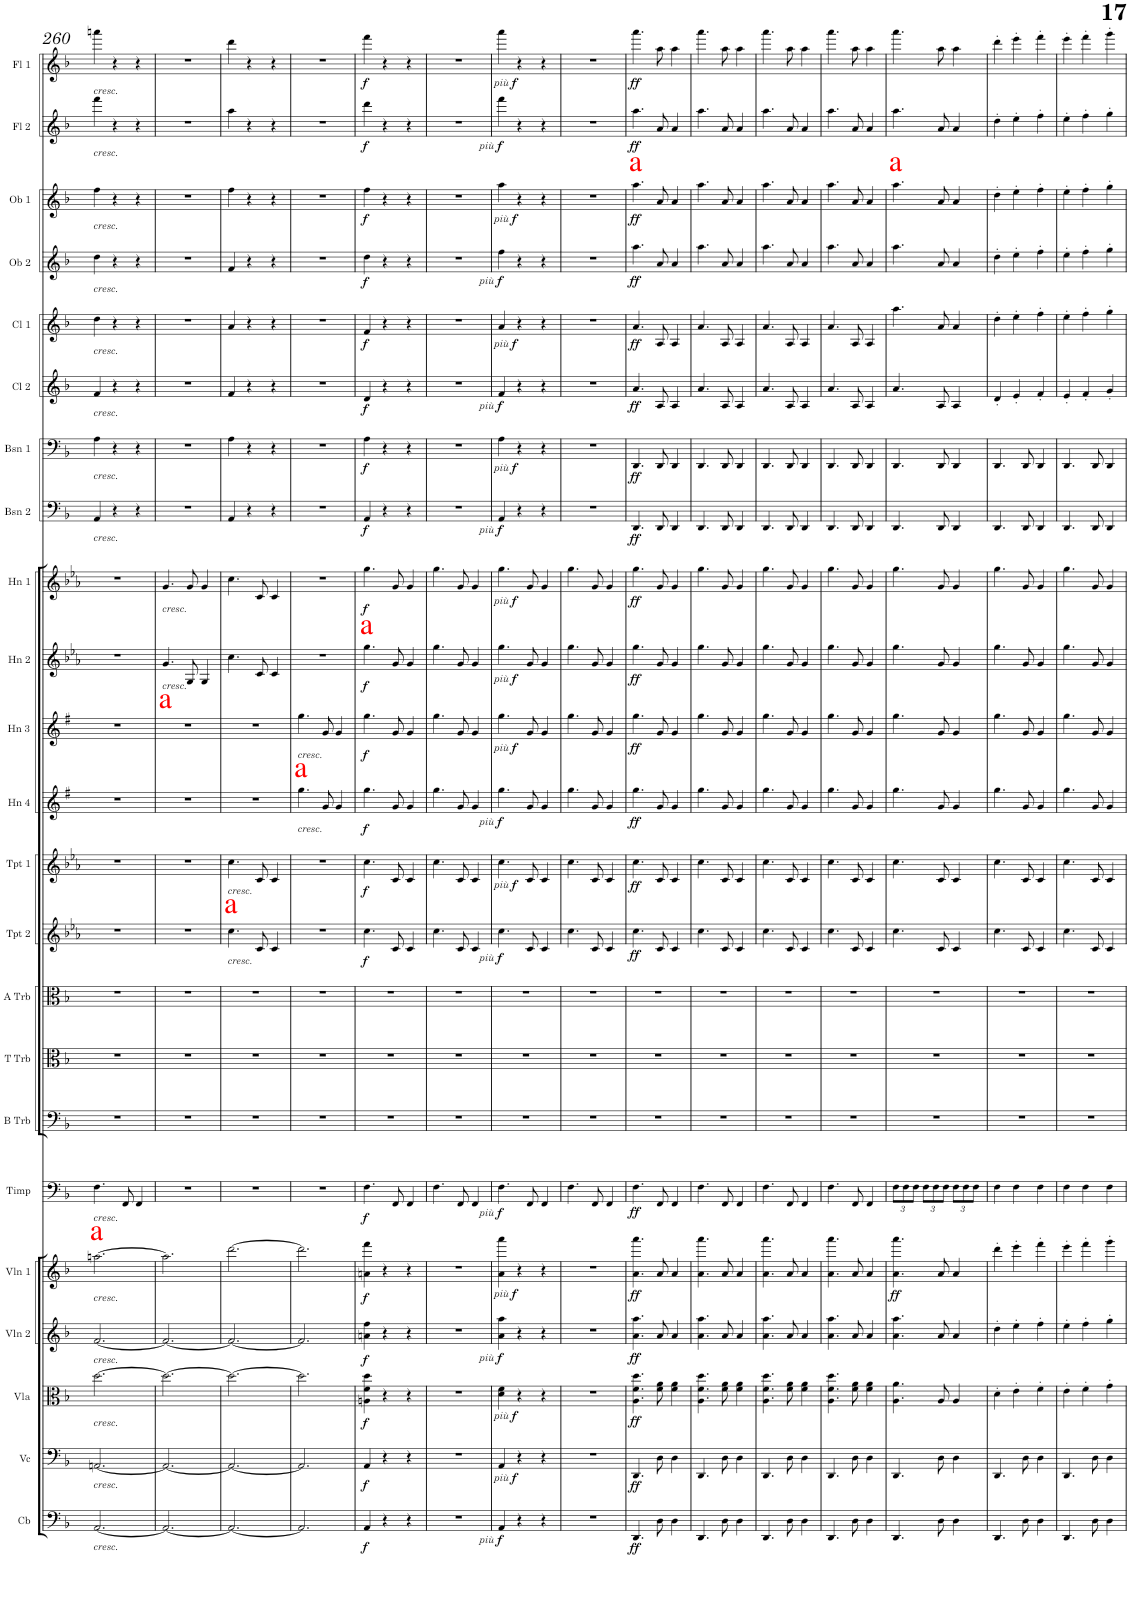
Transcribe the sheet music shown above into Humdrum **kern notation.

**kern	**dynam	**kern	**dynam	**kern	**dynam	**kern	**dynam	**kern	**dynam	**kern	**text	**dynam	**kern	**kern	**kern	**kern	**dynam	**kern	**text	**dynam	**kern	**dynam	**kern	**text	**dynam	**kern	**text	**dynam	**kern	**text	**dynam	**kern	**dynam	**kern	**dynam	**kern	**dynam	**kern	**dynam	**kern	**dynam	**kern	**dynam	**kern	**text	**dynam	**kern	**dynam
*part23	*part23	*part22	*part22	*part21	*part21	*part20	*part20	*part19	*part19	*part18	*part18	*part18	*part17	*part16	*part15	*part14	*part14	*part13	*part13	*part13	*part12	*part12	*part11	*part11	*part11	*part10	*part10	*part10	*part9	*part9	*part9	*part8	*part8	*part7	*part7	*part6	*part6	*part5	*part5	*part4	*part4	*part3	*part3	*part2	*part2	*part2	*part1	*part1
*staff23	*staff23	*staff22	*staff22	*staff21	*staff21	*staff20	*staff20	*staff19	*staff19	*staff18	*staff18	*staff18	*staff17	*staff16	*staff15	*staff14	*staff14	*staff13	*staff13	*staff13	*staff12	*staff12	*staff11	*staff11	*staff11	*staff10	*staff10	*staff10	*staff9	*staff9	*staff9	*staff8	*staff8	*staff7	*staff7	*staff6	*staff6	*staff5	*staff5	*staff4	*staff4	*staff3	*staff3	*staff2	*staff2	*staff2	*staff1	*staff1
*I"Contrabass	*	*I"Violoncello	*	*I"Viola	*	*I"Violin 2	*	*I"Violin 1	*	*I"F, F Timpani	*	*	*I"Bass Trombone	*I"Tenor Trombone	*I"Alto Trombone	*I"D Trumpet 2	*	*I"D Trumpet 1	*	*	*I"Bb (basso) Horn 4	*	*I"Bb (basso) Horn 3	*	*	*I"D Horn 2	*	*	*I"D Horn 1	*	*	*I"Bassoon 2	*	*I"Bassoon 1	*	*I"C Clarinet 2	*	*I"C Clarinet 1	*	*I"Oboe 2	*	*I"Oboe 1	*	*I"Flute 2	*	*	*I"Flute 1	*
*I'Cb	*	*I'Vc	*	*I'Vla	*	*I'Vln 2	*	*I'Vln 1	*	*I'Timp	*	*	*I'B Trb	*I'T Trb	*I'A Trb	*I'Tpt 2	*	*I'Tpt 1	*	*	*I'Hn 4	*	*I'Hn 3	*	*	*I'Hn 2	*	*	*I'Hn 1	*	*	*I'Bsn 2	*	*I'Bsn 1	*	*I'Cl 2	*	*I'Cl 1	*	*I'Ob 2	*	*I'Ob 1	*	*I'Fl 2	*	*	*I'Fl 1	*
!!LO:PB:g=z
*clefF4	*	*clefF4	*	*clefC3	*	*clefG2	*	*clefG2	*	*clefF4	*	*	*clefF4	*clefC3	*clefC3	*clefG2	*	*clefG2	*	*	*clefG2	*	*clefG2	*	*	*clefG2	*	*	*clefG2	*	*	*clefF4	*	*clefF4	*	*clefG2	*	*clefG2	*	*clefG2	*	*clefG2	*	*clefG2	*	*	*clefG2	*
*Trd7c12	*	*	*	*	*	*	*	*	*	*	*	*	*	*	*	*Trd-1c-2	*	*Trd-1c-2	*	*	*Trd8c14	*	*Trd8c14	*	*	*Trd6c10	*	*	*Trd6c10	*	*	*	*	*	*	*Trd1c2	*	*Trd1c2	*	*	*	*	*	*	*	*	*	*
*k[b-]	*	*k[b-]	*	*k[b-]	*	*k[b-]	*	*k[b-]	*	*k[b-]	*	*	*k[b-]	*k[b-]	*k[b-]	*k[b-e-a-]	*	*k[b-e-a-]	*	*	*k[f#]	*	*k[f#]	*	*	*k[b-e-a-]	*	*	*k[b-e-a-]	*	*	*k[b-]	*	*k[b-]	*	*k[b-]	*	*k[b-]	*	*k[b-]	*	*k[b-]	*	*k[b-]	*	*	*k[b-]	*
*M3/4	*	*M3/4	*	*M3/4	*	*M3/4	*	*M3/4	*	*M3/4	*	*	*M3/4	*M3/4	*M3/4	*M3/4	*	*M3/4	*	*	*M3/4	*	*M3/4	*	*	*M3/4	*	*	*M3/4	*	*	*M3/4	*	*M3/4	*	*M3/4	*	*M3/4	*	*M3/4	*	*M3/4	*	*M3/4	*	*	*M3/4	*
=260	=260	=260	=260	=260	=260	=260	=260	=260	=260	=260	=260	=260	=260	=260	=260	=260	=260	=260	=260	=260	=260	=260	=260	=260	=260	=260	=260	=260	=260	=260	=260	=260	=260	=260	=260	=260	=260	=260	=260	=260	=260	=260	=260	=260	=260	=260	=260	=260
!	!	!	!	!	!	!	!	!	!	!	!	!	!	!	!	!	!	!	!	!	!	!	!	!	!	!	!	!	!	!	!	!	!	!	!	!	!	!	!	!	!	!	!	!	!	!	!LO:TX:b:i:t=cresc.	!
!	!	!	!	!	!	!	!	!	!	!	!	!	!	!	!	!	!	!	!	!	!	!	!	!	!	!	!	!	!	!	!	!	!	!	!	!	!	!	!	!	!	!	!	!LO:TX:b:i:t=cresc.	!	!	!	!
!	!	!	!	!	!	!	!	!	!	!	!	!	!	!	!	!	!	!	!	!	!	!	!	!	!	!	!	!	!	!	!	!	!	!	!	!	!	!	!	!	!	!LO:TX:b:i:t=cresc.	!	!	!	!	!	!
!	!	!	!	!	!	!	!	!	!	!	!	!	!	!	!	!	!	!	!	!	!	!	!	!	!	!	!	!	!	!	!	!	!	!	!	!	!	!	!	!LO:TX:b:i:t=cresc.	!	!	!	!	!	!	!	!
!	!	!	!	!	!	!	!	!	!	!	!	!	!	!	!	!	!	!	!	!	!	!	!	!	!	!	!	!	!	!	!	!	!	!	!	!	!	!LO:TX:b:i:t=cresc.	!	!	!	!	!	!	!	!	!	!
!	!	!	!	!	!	!	!	!	!	!	!	!	!	!	!	!	!	!	!	!	!	!	!	!	!	!	!	!	!	!	!	!	!	!	!	!LO:TX:b:i:t=cresc.	!	!	!	!	!	!	!	!	!	!	!	!
!	!	!	!	!	!	!	!	!	!	!	!	!	!	!	!	!	!	!	!	!	!	!	!	!	!	!	!	!	!	!	!	!	!	!LO:TX:b:i:t=cresc.	!	!	!	!	!	!	!	!	!	!	!	!	!	!
!	!	!	!	!	!	!	!	!	!	!	!	!	!	!	!	!	!	!	!	!	!	!	!	!	!	!	!	!	!	!	!	!LO:TX:b:i:t=cresc.	!	!	!	!	!	!	!	!	!	!	!	!	!	!	!	!
!	!	!	!	!	!	!	!	!	!	!LO:TX:b:i:t=cresc.	!	!	!	!	!	!	!	!	!	!	!	!	!	!	!	!	!	!	!	!	!	!	!	!	!	!	!	!	!	!	!	!	!	!	!	!	!	!
!	!	!	!	!	!	!	!	!LO:TX:b:i:t=cresc.	!	!	!	!	!	!	!	!	!	!	!	!	!	!	!	!	!	!	!	!	!	!	!	!	!	!	!	!	!	!	!	!	!	!	!	!	!	!	!	!
!	!	!	!	!	!	!LO:TX:b:i:t=cresc.	!	!	!	!	!	!	!	!	!	!	!	!	!	!	!	!	!	!	!	!	!	!	!	!	!	!	!	!	!	!	!	!	!	!	!	!	!	!	!	!	!	!
!	!	!	!	!LO:TX:b:i:t=cresc.	!	!	!	!	!	!	!	!	!	!	!	!	!	!	!	!	!	!	!	!	!	!	!	!	!	!	!	!	!	!	!	!	!	!	!	!	!	!	!	!	!	!	!	!
!	!	!LO:TX:b:i:t=cresc.	!	!	!	!	!	!	!	!	!	!	!	!	!	!	!	!	!	!	!	!	!	!	!	!	!	!	!	!	!	!	!	!	!	!	!	!	!	!	!	!	!	!	!	!	!	!
!LO:TX:b:i:t=cresc.	!	!	!	!	!	!	!	!	!	!	!	!	!	!	!	!	!	!	!	!	!	!	!	!	!	!	!	!	!	!	!	!	!	!	!	!	!	!	!	!	!	!	!	!	!	!	!	!
!	!	!	!	!	!	!	!	!	!	!	!LO:LY:b:color=#FF0000	!	!	!	!	!	!	!	!	!	!	!	!	!	!	!	!	!	!	!	!	!	!	!	!	!	!	!	!	!	!	!	!	!	!	!	!	!
[2.AA/	.	[2.AAn/	.	[2.dd\	.	[2.f/	.	[2.aan\	.	4.F\	a	.	2.r	2.r	2.r	2.r	.	2.r	.	.	2.r	.	2.r	.	.	2.r	.	.	2.r	.	.	4AA/	.	4A\	.	4f/	.	4dd\	.	4dd\	.	4ff\	.	4fff\	.	.	4aaan\	.
.	.	.	.	.	.	.	.	.	.	.	.	.	.	.	.	.	.	.	.	.	.	.	.	.	.	.	.	.	.	.	.	4r	.	4r	.	4r	.	4r	.	4r	.	4r	.	4r	.	.	4r	.
.	.	.	.	.	.	.	.	.	.	8FF/	.	.	.	.	.	.	.	.	.	.	.	.	.	.	.	.	.	.	.	.	.	.	.	.	.	.	.	.	.	.	.	.	.	.	.	.	.	.
.	.	.	.	.	.	.	.	.	.	4FF/	.	.	.	.	.	.	.	.	.	.	.	.	.	.	.	.	.	.	.	.	.	4r	.	4r	.	4r	.	4r	.	4r	.	4r	.	4r	.	.	4r	.
=261	=261	=261	=261	=261	=261	=261	=261	=261	=261	=261	=261	=261	=261	=261	=261	=261	=261	=261	=261	=261	=261	=261	=261	=261	=261	=261	=261	=261	=261	=261	=261	=261	=261	=261	=261	=261	=261	=261	=261	=261	=261	=261	=261	=261	=261	=261	=261	=261
!	!	!	!	!	!	!	!	!	!	!	!	!	!	!	!	!	!	!	!	!	!	!	!	!	!	!	!	!	!LO:TX:b:i:t=cresc.	!	!	!	!	!	!	!	!	!	!	!	!	!	!	!	!	!	!	!
!	!	!	!	!	!	!	!	!	!	!	!	!	!	!	!	!	!	!	!	!	!	!	!	!	!	!LO:TX:b:i:t=cresc.	!	!	!	!	!	!	!	!	!	!	!	!	!	!	!	!	!	!	!	!	!	!
!	!	!	!	!	!	!	!	!	!	!	!	!	!	!	!	!	!	!	!	!	!	!	!	!	!	!	!LO:LY:b:color=#FF0000	!	!	!	!	!	!	!	!	!	!	!	!	!	!	!	!	!	!	!	!	!
2.AA/_	.	2.AA/_	.	2.dd\_	.	2.f/_	.	2.aa\]	.	2.r	.	.	2.r	2.r	2.r	2.r	.	2.r	.	.	2.r	.	2.r	.	.	4.g/	a	.	4.g/	.	.	2.r	.	2.r	.	2.r	.	2.r	.	2.r	.	2.r	.	2.r	.	.	2.r	.
.	.	.	.	.	.	.	.	.	.	.	.	.	.	.	.	.	.	.	.	.	.	.	.	.	.	8G/	.	.	8g/	.	.	.	.	.	.	.	.	.	.	.	.	.	.	.	.	.	.	.
.	.	.	.	.	.	.	.	.	.	.	.	.	.	.	.	.	.	.	.	.	.	.	.	.	.	4G/	.	.	4g/	.	.	.	.	.	.	.	.	.	.	.	.	.	.	.	.	.	.	.
=262	=262	=262	=262	=262	=262	=262	=262	=262	=262	=262	=262	=262	=262	=262	=262	=262	=262	=262	=262	=262	=262	=262	=262	=262	=262	=262	=262	=262	=262	=262	=262	=262	=262	=262	=262	=262	=262	=262	=262	=262	=262	=262	=262	=262	=262	=262	=262	=262
!	!	!	!	!	!	!	!	!	!	!	!	!	!	!	!	!	!	!LO:TX:b:i:t=cresc.	!	!	!	!	!	!	!	!	!	!	!	!	!	!	!	!	!	!	!	!	!	!	!	!	!	!	!	!	!	!
!	!	!	!	!	!	!	!	!	!	!	!	!	!	!	!	!LO:TX:b:i:t=cresc.	!	!	!	!	!	!	!	!	!	!	!	!	!	!	!	!	!	!	!	!	!	!	!	!	!	!	!	!	!	!	!	!
!	!	!	!	!	!	!	!	!	!	!	!	!	!	!	!	!	!	!	!LO:LY:b:color=#FF0000	!	!	!	!	!	!	!	!	!	!	!	!	!	!	!	!	!	!	!	!	!	!	!	!	!	!	!	!	!
2.AA/_	.	2.AA/_	.	2.dd\_	.	2.f/_	.	[2.ddd\	.	2.r	.	.	2.r	2.r	2.r	4.cc\	.	4.cc\	a	.	2.r	.	2.r	.	.	4.cc\	.	.	4.cc\	.	.	4AA/	.	4A\	.	4f/	.	4a/	.	4f/	.	4ff\	.	4aa\	.	.	4ddd\	.
.	.	.	.	.	.	.	.	.	.	.	.	.	.	.	.	.	.	.	.	.	.	.	.	.	.	.	.	.	.	.	.	4r	.	4r	.	4r	.	4r	.	4r	.	4r	.	4r	.	.	4r	.
.	.	.	.	.	.	.	.	.	.	.	.	.	.	.	.	8c/	.	8c/	.	.	.	.	.	.	.	8c/	.	.	8c/	.	.	.	.	.	.	.	.	.	.	.	.	.	.	.	.	.	.	.
.	.	.	.	.	.	.	.	.	.	.	.	.	.	.	.	4c/	.	4c/	.	.	.	.	.	.	.	4c/	.	.	4c/	.	.	4r	.	4r	.	4r	.	4r	.	4r	.	4r	.	4r	.	.	4r	.
=263	=263	=263	=263	=263	=263	=263	=263	=263	=263	=263	=263	=263	=263	=263	=263	=263	=263	=263	=263	=263	=263	=263	=263	=263	=263	=263	=263	=263	=263	=263	=263	=263	=263	=263	=263	=263	=263	=263	=263	=263	=263	=263	=263	=263	=263	=263	=263	=263
!	!	!	!	!	!	!	!	!	!	!	!	!	!	!	!	!	!	!	!	!	!	!	!LO:TX:b:i:t=cresc.	!	!	!	!	!	!	!	!	!	!	!	!	!	!	!	!	!	!	!	!	!	!	!	!	!
!	!	!	!	!	!	!	!	!	!	!	!	!	!	!	!	!	!	!	!	!	!LO:TX:b:i:t=cresc.	!	!	!	!	!	!	!	!	!	!	!	!	!	!	!	!	!	!	!	!	!	!	!	!	!	!	!
!	!	!	!	!	!	!	!	!	!	!	!	!	!	!	!	!	!	!	!	!	!	!	!	!LO:LY:b:color=#FF0000	!	!	!	!	!	!	!	!	!	!	!	!	!	!	!	!	!	!	!	!	!	!	!	!
2.AA/]	.	2.AA/]	.	2.dd\]	.	2.f/]	.	2.ddd\]	.	2.r	.	.	2.r	2.r	2.r	2.r	.	2.r	.	.	4.gg\	.	4.gg\	a	.	2.r	.	.	2.r	.	.	2.r	.	2.r	.	2.r	.	2.r	.	2.r	.	2.r	.	2.r	.	.	2.r	.
.	.	.	.	.	.	.	.	.	.	.	.	.	.	.	.	.	.	.	.	.	8g/	.	8g/	.	.	.	.	.	.	.	.	.	.	.	.	.	.	.	.	.	.	.	.	.	.	.	.	.
.	.	.	.	.	.	.	.	.	.	.	.	.	.	.	.	.	.	.	.	.	4g/	.	4g/	.	.	.	.	.	.	.	.	.	.	.	.	.	.	.	.	.	.	.	.	.	.	.	.	.
=264	=264	=264	=264	=264	=264	=264	=264	=264	=264	=264	=264	=264	=264	=264	=264	=264	=264	=264	=264	=264	=264	=264	=264	=264	=264	=264	=264	=264	=264	=264	=264	=264	=264	=264	=264	=264	=264	=264	=264	=264	=264	=264	=264	=264	=264	=264	=264	=264
!	!LO:DY:b	!	!LO:DY:b	!	!LO:DY:b	!	!LO:DY:b	!	!LO:DY:b	!	!	!LO:DY:b	!	!	!	!	!LO:DY:b	!	!	!LO:DY:b	!	!LO:DY:b	!	!	!LO:DY:b	!	!	!LO:DY:b	!	!LO:LY:b:color=#FF0000	!LO:DY:b	!	!LO:DY:b	!	!LO:DY:b	!	!LO:DY:b	!	!LO:DY:b	!	!LO:DY:b	!	!LO:DY:b	!	!	!LO:DY:b	!	!LO:DY:b
4AA/	f	4AA/	f	4An\ 4f\ 4dd\	f	4an\ 4ff\	f	4an\ 4fff\	f	4.F\	.	f	2.r	2.r	2.r	4.cc\	f	4.cc\	.	f	4.gg\	f	4.gg\	.	f	4.gg\	.	f	4.gg\	a	f	4AA/	f	4A\	f	4d/	f	4f/	f	4dd\	f	4ff\	f	4ddd\	.	f	4fff\	f
4r	.	4r	.	4r	.	4r	.	4r	.	.	.	.	.	.	.	.	.	.	.	.	.	.	.	.	.	.	.	.	.	.	.	4r	.	4r	.	4r	.	4r	.	4r	.	4r	.	4r	.	.	4r	.
.	.	.	.	.	.	.	.	.	.	8FF/	.	.	.	.	.	8c/	.	8c/	.	.	8g/	.	8g/	.	.	8g/	.	.	8g/	.	.	.	.	.	.	.	.	.	.	.	.	.	.	.	.	.	.	.
4r	.	4r	.	4r	.	4r	.	4r	.	4FF/	.	.	.	.	.	4c/	.	4c/	.	.	4g/	.	4g/	.	.	4g/	.	.	4g/	.	.	4r	.	4r	.	4r	.	4r	.	4r	.	4r	.	4r	.	.	4r	.
=265	=265	=265	=265	=265	=265	=265	=265	=265	=265	=265	=265	=265	=265	=265	=265	=265	=265	=265	=265	=265	=265	=265	=265	=265	=265	=265	=265	=265	=265	=265	=265	=265	=265	=265	=265	=265	=265	=265	=265	=265	=265	=265	=265	=265	=265	=265	=265	=265
2.r	.	2.r	.	2.r	.	2.r	.	2.r	.	4.F\	.	.	2.r	2.r	2.r	4.cc\	.	4.cc\	.	.	4.gg\	.	4.gg\	.	.	4.gg\	.	.	4.gg\	.	.	2.r	.	2.r	.	2.r	.	2.r	.	2.r	.	2.r	.	2.r	.	.	2.r	.
.	.	.	.	.	.	.	.	.	.	8FF/	.	.	.	.	.	8c/	.	8c/	.	.	8g/	.	8g/	.	.	8g/	.	.	8g/	.	.	.	.	.	.	.	.	.	.	.	.	.	.	.	.	.	.	.
.	.	.	.	.	.	.	.	.	.	4FF/	.	.	.	.	.	4c/	.	4c/	.	.	4g/	.	4g/	.	.	4g/	.	.	4g/	.	.	.	.	.	.	.	.	.	.	.	.	.	.	.	.	.	.	.
=266	=266	=266	=266	=266	=266	=266	=266	=266	=266	=266	=266	=266	=266	=266	=266	=266	=266	=266	=266	=266	=266	=266	=266	=266	=266	=266	=266	=266	=266	=266	=266	=266	=266	=266	=266	=266	=266	=266	=266	=266	=266	=266	=266	=266	=266	=266	=266	=266
!	!LO:DY:b	!	!	!	!	!	!	!	!	!	!	!	!	!	!	!	!	!	!	!	!	!	!	!	!	!	!	!	!	!	!	!	!	!	!	!	!	!	!	!	!	!	!	!	!	!	!	!
!	!LO:DY:n=1:b	!	!LO:DY:b	!	!	!	!	!	!	!	!	!	!	!	!	!	!	!	!	!	!	!	!	!	!	!	!	!	!	!	!	!	!	!	!	!	!	!	!	!	!	!	!	!	!	!	!	!
!	!	!	!LO:DY:n=1:b	!	!LO:DY:b	!	!	!	!	!	!	!	!	!	!	!	!	!	!	!	!	!	!	!	!	!	!	!	!	!	!	!	!	!	!	!	!	!	!	!	!	!	!	!	!	!	!	!
!	!	!	!	!	!LO:DY:n=1:b	!	!LO:DY:b	!	!	!	!	!	!	!	!	!	!	!	!	!	!	!	!	!	!	!	!	!	!	!	!	!	!	!	!	!	!	!	!	!	!	!	!	!	!	!	!	!
!	!	!	!	!	!	!	!LO:DY:n=1:b	!	!LO:DY:b	!	!	!	!	!	!	!	!	!	!	!	!	!	!	!	!	!	!	!	!	!	!	!	!	!	!	!	!	!	!	!	!	!	!	!	!	!	!	!
!	!	!	!	!	!	!	!	!	!LO:DY:n=1:b	!	!	!LO:DY:b	!	!	!	!	!	!	!	!	!	!	!	!	!	!	!	!	!	!	!	!	!	!	!	!	!	!	!	!	!	!	!	!	!	!	!	!
!	!	!	!	!	!	!	!	!	!	!	!	!LO:DY:n=1:b	!	!	!	!	!LO:DY:b	!	!	!	!	!	!	!	!	!	!	!	!	!	!	!	!	!	!	!	!	!	!	!	!	!	!	!	!	!	!	!
!	!	!	!	!	!	!	!	!	!	!	!	!	!	!	!	!	!LO:DY:n=1:b	!	!	!LO:DY:b	!	!	!	!	!	!	!	!	!	!	!	!	!	!	!	!	!	!	!	!	!	!	!	!	!	!	!	!
!	!	!	!	!	!	!	!	!	!	!	!	!	!	!	!	!	!	!	!	!LO:DY:n=1:b	!	!LO:DY:b	!	!	!	!	!	!	!	!	!	!	!	!	!	!	!	!	!	!	!	!	!	!	!	!	!	!
!	!	!	!	!	!	!	!	!	!	!	!	!	!	!	!	!	!	!	!	!	!	!LO:DY:n=1:b	!	!	!LO:DY:b	!	!	!	!	!	!	!	!	!	!	!	!	!	!	!	!	!	!	!	!	!	!	!
!	!	!	!	!	!	!	!	!	!	!	!	!	!	!	!	!	!	!	!	!	!	!	!	!	!LO:DY:n=1:b	!	!	!LO:DY:b	!	!	!	!	!	!	!	!	!	!	!	!	!	!	!	!	!	!	!	!
!	!	!	!	!	!	!	!	!	!	!	!	!	!	!	!	!	!	!	!	!	!	!	!	!	!	!	!	!LO:DY:n=1:b	!	!	!LO:DY:b	!	!	!	!	!	!	!	!	!	!	!	!	!	!	!	!	!
!	!	!	!	!	!	!	!	!	!	!	!	!	!	!	!	!	!	!	!	!	!	!	!	!	!	!	!	!	!	!	!LO:DY:n=1:b	!	!LO:DY:b	!	!	!	!	!	!	!	!	!	!	!	!	!	!	!
!	!	!	!	!	!	!	!	!	!	!	!	!	!	!	!	!	!	!	!	!	!	!	!	!	!	!	!	!	!	!	!	!	!LO:DY:n=1:b	!	!LO:DY:b	!	!	!	!	!	!	!	!	!	!	!	!	!
!	!	!	!	!	!	!	!	!	!	!	!	!	!	!	!	!	!	!	!	!	!	!	!	!	!	!	!	!	!	!	!	!	!	!	!LO:DY:n=1:b	!	!LO:DY:b	!	!	!	!	!	!	!	!	!	!	!
!	!	!	!	!	!	!	!	!	!	!	!	!	!	!	!	!	!	!	!	!	!	!	!	!	!	!	!	!	!	!	!	!	!	!	!	!	!LO:DY:n=1:b	!	!LO:DY:b	!	!	!	!	!	!	!	!	!
!	!	!	!	!	!	!	!	!	!	!	!	!	!	!	!	!	!	!	!	!	!	!	!	!	!	!	!	!	!	!	!	!	!	!	!	!	!	!	!LO:DY:n=1:b	!	!LO:DY:b	!	!	!	!	!	!	!
!	!	!	!	!	!	!	!	!	!	!	!	!	!	!	!	!	!	!	!	!	!	!	!	!	!	!	!	!	!	!	!	!	!	!	!	!	!	!	!	!	!LO:DY:n=1:b	!	!LO:DY:b	!	!	!	!	!
!	!	!	!	!	!	!	!	!	!	!	!	!	!	!	!	!	!	!	!	!	!	!	!	!	!	!	!	!	!	!	!	!	!	!	!	!	!	!	!	!	!	!	!LO:DY:n=1:b	!	!	!LO:DY:b	!	!
!	!	!	!	!	!	!	!	!	!	!	!	!	!	!	!	!	!	!	!	!	!	!	!	!	!	!	!	!	!	!	!	!	!	!	!	!	!	!	!	!	!	!	!	!	!	!LO:DY:n=1:b	!	!LO:DY:b
!	!	!	!	!	!	!	!	!	!	!	!	!	!	!	!	!	!	!	!	!	!	!	!	!	!	!	!	!	!	!	!	!	!	!	!	!	!	!	!	!	!	!	!	!	!	!	!	!LO:DY:n=1:b
4AA/	other-dynamics f	4AA/	other-dynamics f	4d\ 4f\	other-dynamics f	4a\ 4aa\	other-dynamics f	4a\ 4aaa\	other-dynamics f	4.F\	.	other-dynamics f	2.r	2.r	2.r	4.cc\	other-dynamics f	4.cc\	.	other-dynamics f	4.gg\	other-dynamics f	4.gg\	.	other-dynamics f	4.gg\	.	other-dynamics f	4.gg\	.	other-dynamics f	4AA/	other-dynamics f	4A\	other-dynamics f	4f/	other-dynamics f	4a/	other-dynamics f	4ff\	other-dynamics f	4aa\	other-dynamics f	4fff\	.	other-dynamics f	4aaa\	other-dynamics f
4r	.	4r	.	4r	.	4r	.	4r	.	.	.	.	.	.	.	.	.	.	.	.	.	.	.	.	.	.	.	.	.	.	.	4r	.	4r	.	4r	.	4r	.	4r	.	4r	.	4r	.	.	4r	.
.	.	.	.	.	.	.	.	.	.	8FF/	.	.	.	.	.	8c/	.	8c/	.	.	8g/	.	8g/	.	.	8g/	.	.	8g/	.	.	.	.	.	.	.	.	.	.	.	.	.	.	.	.	.	.	.
4r	.	4r	.	4r	.	4r	.	4r	.	4FF/	.	.	.	.	.	4c/	.	4c/	.	.	4g/	.	4g/	.	.	4g/	.	.	4g/	.	.	4r	.	4r	.	4r	.	4r	.	4r	.	4r	.	4r	.	.	4r	.
=267	=267	=267	=267	=267	=267	=267	=267	=267	=267	=267	=267	=267	=267	=267	=267	=267	=267	=267	=267	=267	=267	=267	=267	=267	=267	=267	=267	=267	=267	=267	=267	=267	=267	=267	=267	=267	=267	=267	=267	=267	=267	=267	=267	=267	=267	=267	=267	=267
2.r	.	2.r	.	2.r	.	2.r	.	2.r	.	4.F\	.	.	2.r	2.r	2.r	4.cc\	.	4.cc\	.	.	4.gg\	.	4.gg\	.	.	4.gg\	.	.	4.gg\	.	.	2.r	.	2.r	.	2.r	.	2.r	.	2.r	.	2.r	.	2.r	.	.	2.r	.
.	.	.	.	.	.	.	.	.	.	8FF/	.	.	.	.	.	8c/	.	8c/	.	.	8g/	.	8g/	.	.	8g/	.	.	8g/	.	.	.	.	.	.	.	.	.	.	.	.	.	.	.	.	.	.	.
.	.	.	.	.	.	.	.	.	.	4FF/	.	.	.	.	.	4c/	.	4c/	.	.	4g/	.	4g/	.	.	4g/	.	.	4g/	.	.	.	.	.	.	.	.	.	.	.	.	.	.	.	.	.	.	.
=268	=268	=268	=268	=268	=268	=268	=268	=268	=268	=268	=268	=268	=268	=268	=268	=268	=268	=268	=268	=268	=268	=268	=268	=268	=268	=268	=268	=268	=268	=268	=268	=268	=268	=268	=268	=268	=268	=268	=268	=268	=268	=268	=268	=268	=268	=268	=268	=268
!	!LO:DY:b	!	!LO:DY:b	!	!LO:DY:b	!	!LO:DY:b	!	!LO:DY:b	!	!	!LO:DY:b	!	!	!	!	!LO:DY:b	!	!	!LO:DY:b	!	!LO:DY:b	!	!	!LO:DY:b	!	!	!LO:DY:b	!	!	!LO:DY:b	!	!LO:DY:b	!	!LO:DY:b	!	!LO:DY:b	!	!LO:DY:b	!	!LO:DY:b	!	!LO:DY:b	!	!LO:LY:b:color=#FF0000	!LO:DY:b	!	!LO:DY:b
4.DD/	ff	4.DD/	ff	4.A\ 4.f\ 4.dd\	ff	4.a\ 4.aa\	ff	4.a\ 4.aaa\	ff	4.F\	.	ff	2.r	2.r	2.r	4.cc\	ff	4.cc\	.	ff	4.gg\	ff	4.gg\	.	ff	4.gg\	.	ff	4.gg\	.	ff	4.DD/	ff	4.DD/	ff	4.a/	ff	4.a/	ff	4.aa\	ff	4.aa\	ff	4.aa\	a	ff	4.aaa\	ff
8D\	.	8D\	.	8f\ 8a\	.	8a/	.	8a/	.	8FF/	.	.	.	.	.	8c/	.	8c/	.	.	8g/	.	8g/	.	.	8g/	.	.	8g/	.	.	8DD/	.	8DD/	.	8A/	.	8A/	.	8a/	.	8a/	.	8a/	.	.	8aa\	.
4D\	.	4D\	.	4f\ 4a\	.	4a/	.	4a/	.	4FF/	.	.	.	.	.	4c/	.	4c/	.	.	4g/	.	4g/	.	.	4g/	.	.	4g/	.	.	4DD/	.	4DD/	.	4A/	.	4A/	.	4a/	.	4a/	.	4a/	.	.	4aa\	.
=269	=269	=269	=269	=269	=269	=269	=269	=269	=269	=269	=269	=269	=269	=269	=269	=269	=269	=269	=269	=269	=269	=269	=269	=269	=269	=269	=269	=269	=269	=269	=269	=269	=269	=269	=269	=269	=269	=269	=269	=269	=269	=269	=269	=269	=269	=269	=269	=269
4.DD/	.	4.DD/	.	4.A\ 4.f\ 4.dd\	.	4.a\ 4.aa\	.	4.a\ 4.aaa\	.	4.F\	.	.	2.r	2.r	2.r	4.cc\	.	4.cc\	.	.	4.gg\	.	4.gg\	.	.	4.gg\	.	.	4.gg\	.	.	4.DD/	.	4.DD/	.	4.a/	.	4.a/	.	4.aa\	.	4.aa\	.	4.aa\	.	.	4.aaa\	.
8D\	.	8D\	.	8f\ 8a\	.	8a/	.	8a/	.	8FF/	.	.	.	.	.	8c/	.	8c/	.	.	8g/	.	8g/	.	.	8g/	.	.	8g/	.	.	8DD/	.	8DD/	.	8A/	.	8A/	.	8a/	.	8a/	.	8a/	.	.	8aa\	.
4D\	.	4D\	.	4f\ 4a\	.	4a/	.	4a/	.	4FF/	.	.	.	.	.	4c/	.	4c/	.	.	4g/	.	4g/	.	.	4g/	.	.	4g/	.	.	4DD/	.	4DD/	.	4A/	.	4A/	.	4a/	.	4a/	.	4a/	.	.	4aa\	.
=270	=270	=270	=270	=270	=270	=270	=270	=270	=270	=270	=270	=270	=270	=270	=270	=270	=270	=270	=270	=270	=270	=270	=270	=270	=270	=270	=270	=270	=270	=270	=270	=270	=270	=270	=270	=270	=270	=270	=270	=270	=270	=270	=270	=270	=270	=270	=270	=270
4.DD/	.	4.DD/	.	4.A\ 4.f\ 4.dd\	.	4.a\ 4.aa\	.	4.a\ 4.aaa\	.	4.F\	.	.	2.r	2.r	2.r	4.cc\	.	4.cc\	.	.	4.gg\	.	4.gg\	.	.	4.gg\	.	.	4.gg\	.	.	4.DD/	.	4.DD/	.	4.a/	.	4.a/	.	4.aa\	.	4.aa\	.	4.aa\	.	.	4.aaa\	.
8D\	.	8D\	.	8f\ 8a\	.	8a/	.	8a/	.	8FF/	.	.	.	.	.	8c/	.	8c/	.	.	8g/	.	8g/	.	.	8g/	.	.	8g/	.	.	8DD/	.	8DD/	.	8A/	.	8A/	.	8a/	.	8a/	.	8a/	.	.	8aa\	.
4D\	.	4D\	.	4f\ 4a\	.	4a/	.	4a/	.	4FF/	.	.	.	.	.	4c/	.	4c/	.	.	4g/	.	4g/	.	.	4g/	.	.	4g/	.	.	4DD/	.	4DD/	.	4A/	.	4A/	.	4a/	.	4a/	.	4a/	.	.	4aa\	.
=271	=271	=271	=271	=271	=271	=271	=271	=271	=271	=271	=271	=271	=271	=271	=271	=271	=271	=271	=271	=271	=271	=271	=271	=271	=271	=271	=271	=271	=271	=271	=271	=271	=271	=271	=271	=271	=271	=271	=271	=271	=271	=271	=271	=271	=271	=271	=271	=271
4.DD/	.	4.DD/	.	4.A\ 4.f\ 4.dd\	.	4.a\ 4.aa\	.	4.a\ 4.aaa\	.	4.F\	.	.	2.r	2.r	2.r	4.cc\	.	4.cc\	.	.	4.gg\	.	4.gg\	.	.	4.gg\	.	.	4.gg\	.	.	4.DD/	.	4.DD/	.	4.a/	.	4.a/	.	4.aa\	.	4.aa\	.	4.aa\	.	.	4.aaa\	.
8D\	.	8D\	.	8f\ 8a\	.	8a/	.	8a/	.	8FF/	.	.	.	.	.	8c/	.	8c/	.	.	8g/	.	8g/	.	.	8g/	.	.	8g/	.	.	8DD/	.	8DD/	.	8A/	.	8A/	.	8a/	.	8a/	.	8a/	.	.	8aa\	.
4D\	.	4D\	.	4f\ 4a\	.	4a/	.	4a/	.	4FF/	.	.	.	.	.	4c/	.	4c/	.	.	4g/	.	4g/	.	.	4g/	.	.	4g/	.	.	4DD/	.	4DD/	.	4A/	.	4A/	.	4a/	.	4a/	.	4a/	.	.	4aa\	.
=272	=272	=272	=272	=272	=272	=272	=272	=272	=272	=272	=272	=272	=272	=272	=272	=272	=272	=272	=272	=272	=272	=272	=272	=272	=272	=272	=272	=272	=272	=272	=272	=272	=272	=272	=272	=272	=272	=272	=272	=272	=272	=272	=272	=272	=272	=272	=272	=272
*	*	*	*	*	*	*	*	*	*	*Xbrackettup	*	*	*	*	*	*	*	*	*	*	*	*	*	*	*	*	*	*	*	*	*	*	*	*	*	*	*	*	*	*	*	*	*	*	*	*	*	*
!	!	!	!	!	!	!	!	!	!LO:DY:b	!	!	!	!	!	!	!	!	!	!	!	!	!	!	!	!	!	!	!	!	!	!	!	!	!	!	!	!	!	!	!	!	!	!	!	!LO:LY:b:color=#FF0000	!	!	!
4.DD/	.	4.DD/	.	4.A\ 4.a\	.	4.a\ 4.aa\	.	4.a\ 4.aaa\	ff	12F\L	.	.	2.r	2.r	2.r	4.cc\	.	4.cc\	.	.	4.gg\	.	4.gg\	.	.	4.gg\	.	.	4.gg\	.	.	4.DD/	.	4.DD/	.	4.a/	.	4.aa\	.	4.aa\	.	4.aa\	.	4.aa\	a	.	4.aaa\	.
.	.	.	.	.	.	.	.	.	.	12F\	.	.	.	.	.	.	.	.	.	.	.	.	.	.	.	.	.	.	.	.	.	.	.	.	.	.	.	.	.	.	.	.	.	.	.	.	.	.
.	.	.	.	.	.	.	.	.	.	12F\J	.	.	.	.	.	.	.	.	.	.	.	.	.	.	.	.	.	.	.	.	.	.	.	.	.	.	.	.	.	.	.	.	.	.	.	.	.	.
.	.	.	.	.	.	.	.	.	.	12F\L	.	.	.	.	.	.	.	.	.	.	.	.	.	.	.	.	.	.	.	.	.	.	.	.	.	.	.	.	.	.	.	.	.	.	.	.	.	.
.	.	.	.	.	.	.	.	.	.	12F\	.	.	.	.	.	.	.	.	.	.	.	.	.	.	.	.	.	.	.	.	.	.	.	.	.	.	.	.	.	.	.	.	.	.	.	.	.	.
8D\	.	8D\	.	8A/	.	8a/	.	8a/	.	.	.	.	.	.	.	8c/	.	8c/	.	.	8g/	.	8g/	.	.	8g/	.	.	8g/	.	.	8DD/	.	8DD/	.	8A/	.	8a/	.	8a/	.	8a/	.	8a/	.	.	8aa\	.
.	.	.	.	.	.	.	.	.	.	12F\J	.	.	.	.	.	.	.	.	.	.	.	.	.	.	.	.	.	.	.	.	.	.	.	.	.	.	.	.	.	.	.	.	.	.	.	.	.	.
4D\	.	4D\	.	4A/	.	4a/	.	4a/	.	12F\L	.	.	.	.	.	4c/	.	4c/	.	.	4g/	.	4g/	.	.	4g/	.	.	4g/	.	.	4DD/	.	4DD/	.	4A/	.	4a/	.	4a/	.	4a/	.	4a/	.	.	4aa\	.
.	.	.	.	.	.	.	.	.	.	12F\	.	.	.	.	.	.	.	.	.	.	.	.	.	.	.	.	.	.	.	.	.	.	.	.	.	.	.	.	.	.	.	.	.	.	.	.	.	.
.	.	.	.	.	.	.	.	.	.	12F\J	.	.	.	.	.	.	.	.	.	.	.	.	.	.	.	.	.	.	.	.	.	.	.	.	.	.	.	.	.	.	.	.	.	.	.	.	.	.
=273	=273	=273	=273	=273	=273	=273	=273	=273	=273	=273	=273	=273	=273	=273	=273	=273	=273	=273	=273	=273	=273	=273	=273	=273	=273	=273	=273	=273	=273	=273	=273	=273	=273	=273	=273	=273	=273	=273	=273	=273	=273	=273	=273	=273	=273	=273	=273	=273
4.DD/	.	4.DD/	.	4d'\	.	4dd'\	.	4ddd'\	.	4F\	.	.	2.r	2.r	2.r	4.cc\	.	4.cc\	.	.	4.gg\	.	4.gg\	.	.	4.gg\	.	.	4.gg\	.	.	4.DD/	.	4.DD/	.	4d'/	.	4dd'\	.	4dd'\	.	4dd'\	.	4dd'\	.	.	4ddd'\	.
.	.	.	.	4e'\	.	4ee'\	.	4eee'\	.	4F\	.	.	.	.	.	.	.	.	.	.	.	.	.	.	.	.	.	.	.	.	.	.	.	.	.	4e'/	.	4ee'\	.	4ee'\	.	4ee'\	.	4ee'\	.	.	4eee'\	.
8D\	.	8D\	.	.	.	.	.	.	.	.	.	.	.	.	.	8c/	.	8c/	.	.	8g/	.	8g/	.	.	8g/	.	.	8g/	.	.	8DD/	.	8DD/	.	.	.	.	.	.	.	.	.	.	.	.	.	.
4D\	.	4D\	.	4f'\	.	4ff'\	.	4fff'\	.	4F\	.	.	.	.	.	4c/	.	4c/	.	.	4g/	.	4g/	.	.	4g/	.	.	4g/	.	.	4DD/	.	4DD/	.	4f'/	.	4ff'\	.	4ff'\	.	4ff'\	.	4ff'\	.	.	4fff'\	.
=274	=274	=274	=274	=274	=274	=274	=274	=274	=274	=274	=274	=274	=274	=274	=274	=274	=274	=274	=274	=274	=274	=274	=274	=274	=274	=274	=274	=274	=274	=274	=274	=274	=274	=274	=274	=274	=274	=274	=274	=274	=274	=274	=274	=274	=274	=274	=274	=274
4.DD/	.	4.DD/	.	4e'\	.	4ee'\	.	4eee'\	.	4F\	.	.	2.r	2.r	2.r	4.cc\	.	4.cc\	.	.	4.gg\	.	4.gg\	.	.	4.gg\	.	.	4.gg\	.	.	4.DD/	.	4.DD/	.	4e'/	.	4ee'\	.	4ee'\	.	4ee'\	.	4ee'\	.	.	4eee'\	.
.	.	.	.	4f'\	.	4ff'\	.	4fff'\	.	4F\	.	.	.	.	.	.	.	.	.	.	.	.	.	.	.	.	.	.	.	.	.	.	.	.	.	4f'/	.	4ff'\	.	4ff'\	.	4ff'\	.	4ff'\	.	.	4fff'\	.
8D\	.	8D\	.	.	.	.	.	.	.	.	.	.	.	.	.	8c/	.	8c/	.	.	8g/	.	8g/	.	.	8g/	.	.	8g/	.	.	8DD/	.	8DD/	.	.	.	.	.	.	.	.	.	.	.	.	.	.
4D\	.	4D\	.	4g'\	.	4gg'\	.	4ggg'\	.	4F\	.	.	.	.	.	4c/	.	4c/	.	.	4g/	.	4g/	.	.	4g/	.	.	4g/	.	.	4DD/	.	4DD/	.	4g'/	.	4gg'\	.	4gg'\	.	4gg'\	.	4gg'\	.	.	4ggg'\	.
=	=	=	=	=	=	=	=	=	=	=	=	=	=	=	=	=	=	=	=	=	=	=	=	=	=	=	=	=	=	=	=	=	=	=	=	=	=	=	=	=	=	=	=	=	=	=	=	=
*-	*-	*-	*-	*-	*-	*-	*-	*-	*-	*-	*-	*-	*-	*-	*-	*-	*-	*-	*-	*-	*-	*-	*-	*-	*-	*-	*-	*-	*-	*-	*-	*-	*-	*-	*-	*-	*-	*-	*-	*-	*-	*-	*-	*-	*-	*-	*-	*-
